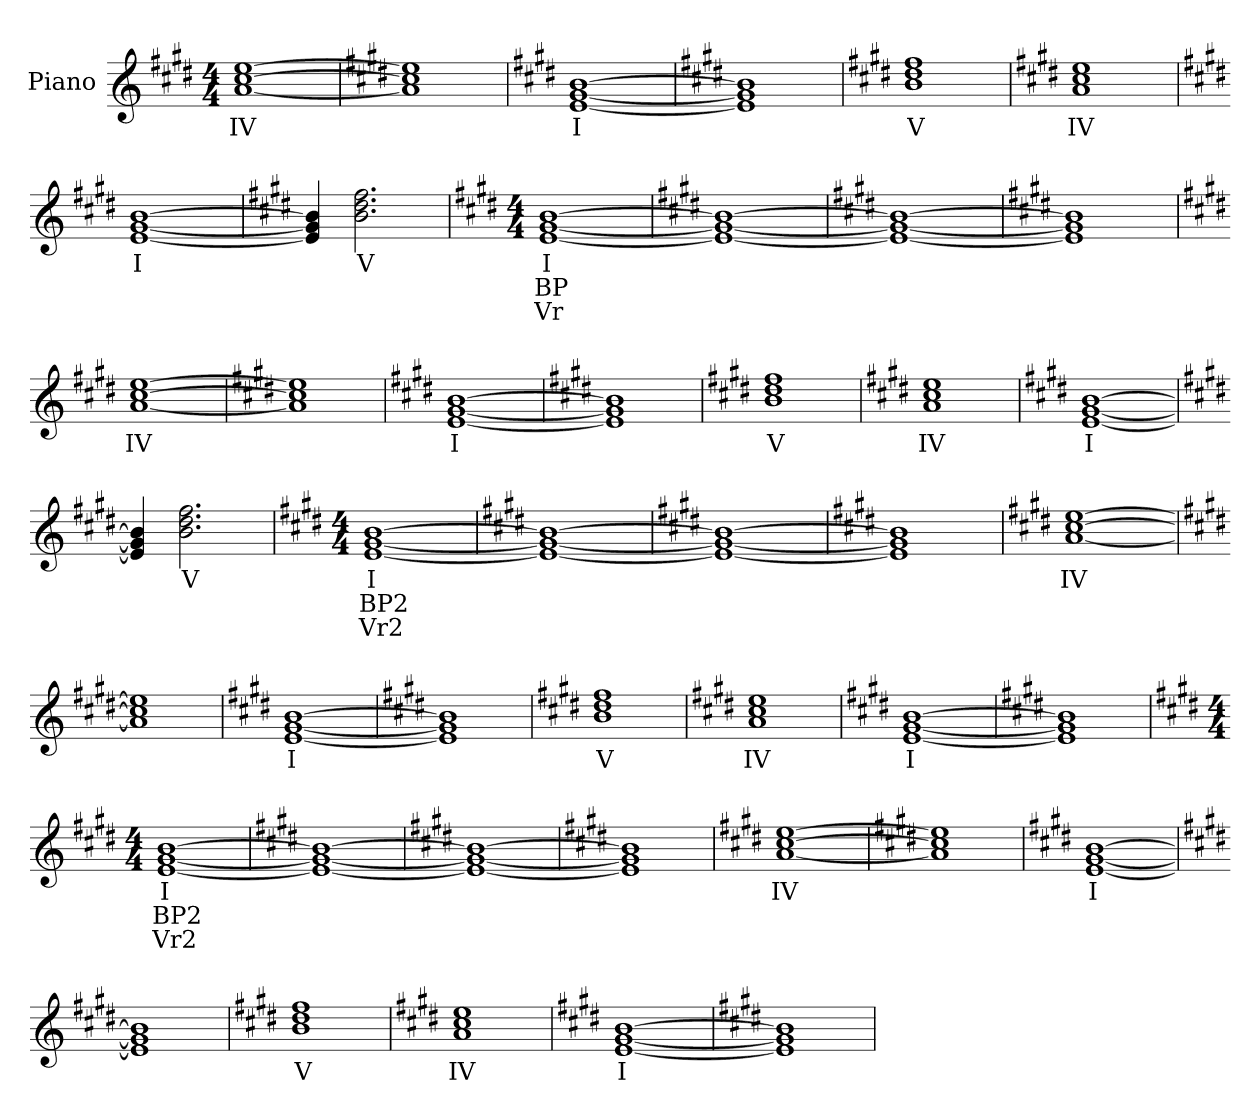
**kern	**text	**text	**text
*part1	*part1	*part1	*part1
*staff1	*staff1	*staff1	*staff1
*I"Piano	*	*	*
*I'Pno	*	*	*
*k[f#c#g#d#]	*	*	*
*E:	*	*	*
*M4/4	*	*	*
=	=	=	=
[1a [1cc# [1ee	IV	.	.
=	=	=	=
*k[f#c#g#d#]	*	*	*
*E:	*	*	*
1a] 1cc#] 1ee]	.	.	.
=	=	=	=
*k[f#c#g#d#]	*	*	*
*E:	*	*	*
[1e [1g# [1b	I	.	.
=	=	=	=
*k[f#c#g#d#]	*	*	*
*E:	*	*	*
1e] 1g#] 1b]	.	.	.
=	=	=	=
*k[f#c#g#d#]	*	*	*
*E:	*	*	*
1b 1dd# 1ff#	V	.	.
=	=	=	=
*k[f#c#g#d#]	*	*	*
*E:	*	*	*
1a 1cc# 1ee	IV	.	.
=	=	=	=
*k[f#c#g#d#]	*	*	*
*E:	*	*	*
[1e [1g# [1b	I	.	.
=	=	=	=
*k[f#c#g#d#]	*	*	*
*E:	*	*	*
4e] 4g#] 4b]	.	.	.
2.b 2.dd# 2.ff#	V	.	.
=	=	=	=
*k[f#c#g#d#]	*	*	*
*E:	*	*	*
*M4/4	*	*	*
[1e [1g# [1b	I	BP	Vr
=	=	=	=
*k[f#c#g#d#]	*	*	*
*E:	*	*	*
1e_ 1g#_ 1b_	.	.	.
=	=	=	=
*k[f#c#g#d#]	*	*	*
*E:	*	*	*
1e_ 1g#_ 1b_	.	.	.
=	=	=	=
*k[f#c#g#d#]	*	*	*
*E:	*	*	*
1e] 1g#] 1b]	.	.	.
=	=	=	=
*k[f#c#g#d#]	*	*	*
*E:	*	*	*
[1a [1cc# [1ee	IV	.	.
=	=	=	=
*k[f#c#g#d#]	*	*	*
*E:	*	*	*
1a] 1cc#] 1ee]	.	.	.
=	=	=	=
*k[f#c#g#d#]	*	*	*
*E:	*	*	*
[1e [1g# [1b	I	.	.
=	=	=	=
*k[f#c#g#d#]	*	*	*
*E:	*	*	*
1e] 1g#] 1b]	.	.	.
=	=	=	=
*k[f#c#g#d#]	*	*	*
*E:	*	*	*
1b 1dd# 1ff#	V	.	.
=	=	=	=
*k[f#c#g#d#]	*	*	*
*E:	*	*	*
1a 1cc# 1ee	IV	.	.
=	=	=	=
*k[f#c#g#d#]	*	*	*
*E:	*	*	*
[1e [1g# [1b	I	.	.
=	=	=	=
*k[f#c#g#d#]	*	*	*
*E:	*	*	*
4e] 4g#] 4b]	.	.	.
2.b 2.dd# 2.ff#	V	.	.
=	=	=	=
*k[f#c#g#d#]	*	*	*
*E:	*	*	*
*M4/4	*	*	*
[1e [1g# [1b	I	BP2	Vr2
=	=	=	=
*k[f#c#g#d#]	*	*	*
*E:	*	*	*
1e_ 1g#_ 1b_	.	.	.
=	=	=	=
*k[f#c#g#d#]	*	*	*
*E:	*	*	*
1e_ 1g#_ 1b_	.	.	.
=	=	=	=
*k[f#c#g#d#]	*	*	*
*E:	*	*	*
1e] 1g#] 1b]	.	.	.
=	=	=	=
*k[f#c#g#d#]	*	*	*
*E:	*	*	*
[1a [1cc# [1ee	IV	.	.
=	=	=	=
*k[f#c#g#d#]	*	*	*
*E:	*	*	*
1a] 1cc#] 1ee]	.	.	.
=	=	=	=
*k[f#c#g#d#]	*	*	*
*E:	*	*	*
[1e [1g# [1b	I	.	.
=	=	=	=
*k[f#c#g#d#]	*	*	*
*E:	*	*	*
1e] 1g#] 1b]	.	.	.
=	=	=	=
*k[f#c#g#d#]	*	*	*
*E:	*	*	*
1b 1dd# 1ff#	V	.	.
=	=	=	=
*k[f#c#g#d#]	*	*	*
*E:	*	*	*
1a 1cc# 1ee	IV	.	.
=	=	=	=
*k[f#c#g#d#]	*	*	*
*E:	*	*	*
[1e [1g# [1b	I	.	.
=	=	=	=
*k[f#c#g#d#]	*	*	*
*E:	*	*	*
1e] 1g#] 1b]	.	.	.
=	=	=	=
*k[f#c#g#d#]	*	*	*
*E:	*	*	*
*M4/4	*	*	*
[1e [1g# [1b	I	BP2	Vr2
=	=	=	=
*k[f#c#g#d#]	*	*	*
*E:	*	*	*
1e_ 1g#_ 1b_	.	.	.
=	=	=	=
*k[f#c#g#d#]	*	*	*
*E:	*	*	*
1e_ 1g#_ 1b_	.	.	.
=	=	=	=
*k[f#c#g#d#]	*	*	*
*E:	*	*	*
1e] 1g#] 1b]	.	.	.
=	=	=	=
*k[f#c#g#d#]	*	*	*
*E:	*	*	*
[1a [1cc# [1ee	IV	.	.
=	=	=	=
*k[f#c#g#d#]	*	*	*
*E:	*	*	*
1a] 1cc#] 1ee]	.	.	.
=	=	=	=
*k[f#c#g#d#]	*	*	*
*E:	*	*	*
[1e [1g# [1b	I	.	.
=	=	=	=
*k[f#c#g#d#]	*	*	*
*E:	*	*	*
1e] 1g#] 1b]	.	.	.
=	=	=	=
*k[f#c#g#d#]	*	*	*
*E:	*	*	*
1b 1dd# 1ff#	V	.	.
=	=	=	=
*k[f#c#g#d#]	*	*	*
*E:	*	*	*
1a 1cc# 1ee	IV	.	.
=	=	=	=
*k[f#c#g#d#]	*	*	*
*E:	*	*	*
[1e [1g# [1b	I	.	.
=	=	=	=
*k[f#c#g#d#]	*	*	*
*E:	*	*	*
1e] 1g#] 1b]	.	.	.
=	=	=	=
*-	*-	*-	*-
